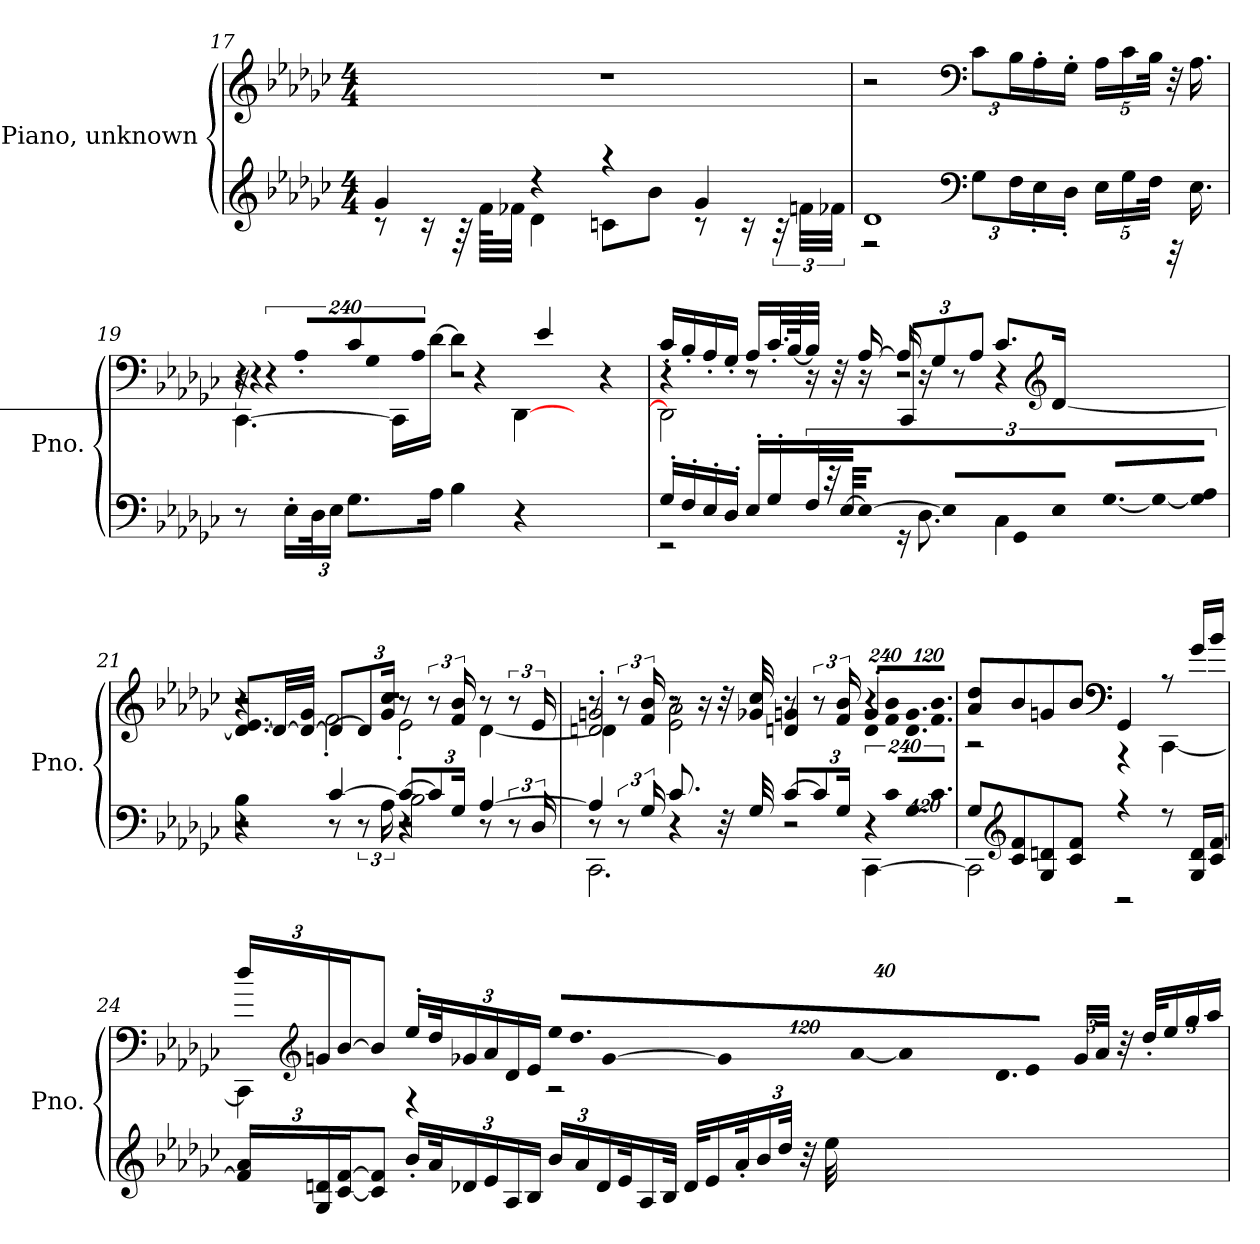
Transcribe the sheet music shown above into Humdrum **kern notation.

**kern	**kern
*part1	*part1
*staff2	*staff1
*I"Piano, unknown	*
*I'Pno.	*
!!LO:PB:g=z
*clefG2	*clefG2
*k[b-e-a-d-g-c-]	*k[b-e-a-d-g-c-]
*M4/4	*M4/4
=17	=17
*^	*
4g-/	8r	1r
.	16r	.
.	64r	.
.	64f\KLLL	.
.	32f-X\JJJ	.
4r	4d-\	.
4r	8cn\L	.
.	8b-\J	.
4g-/	8r	.
.	16r	.
.	48r	.
.	48fn\LLL	.
.	48f-X\JJJ	.
=18	=18	=18
1d-	2r	2r
*clefF4	*	*clefF4
*	*Xbrackettup	*Xbrackettup
.	12G-\L	12c-\L
.	24F\L	24B-\L
.	16E-'\	16A-'\
.	16D-'\JJ	16G-'\JJ
.	20E-\LL	20A-\LL
.	20G-\	20c-\
.	40F\JJk	40B-\JJk
.	32r	32r
.	16.E-\	16.A-\
*v	*v	*
=19	=19
*	*^
*	*	*brackettup
*^	*	*
!	!	!	!LO:N:vis=32
*v	*v	*	*^
8r	4r	640%23r	[4.CC-\
!	!	!LO:N:vis=32	!
.	.	640%23r	.
!	!	!LO:N:vis=16	!
.	.	1920%137r	.
16E-'\LL	.	.	.
!	!	!LO:N:vis=32	!
.	.	640%23A-'/LLL	.
!	!	!LO:N:vis=32	!
.	.	640%23G-/	.
48D-\K	.	.	.
24E-\JJ	.	.	.
!	!	!LO:N:vis=32	!
.	.	640%23A-/JJJ	.
8.G-\L	4c-/	.	.
.	.	4r	.
.	.	.	16CC-\LL]
16A-\Jk	.	.	[16d-\JJ
4B-\	2r	.	4d-\]
.	.	4e-/	.
4r	.	.	[4DD-\
.	.	4r	.
960ryy	960ryy	.	960ryy
!!LO:LB:g=z	!!	!!
=20	=20	=20	=20
*^	*	*	*
16G-'/LL	2r	4r	16c-'/LL	2DD-\]
16F'/	.	.	16B-'/	.
16E-'/	.	.	16A-'/	.
16D-'/JJ	.	.	16G-'/JJ	.
16E-'/LL	.	8r	16A-'/LL	.
16G-'/	.	.	32.c-'/L	.
.	.	.	[64B-/K	.
*brackettup	*	*	*	*
48F/JJk	.	16r	32B-/JJJ]	.
48r	.	.	.	.
.	.	.	32r	.
[48E-/KLL	.	.	.	.
16E-/JJ_	.	[16A-/	16r	.
*	*	*	*Xbrackettup	*
16E-/KL]	16r	16A-/]	12CC-/L	2r
8GG-/	8.D-\	16r	.	.
.	.	.	12G-/	.
.	.	8r	.	.
.	.	.	12A-/J	.
16E-/Jk	.	.	.	.
[8.G-/L	4C-\	4r	8.c-/L	.
*	*	*clefG2	*	*
32G-/LL_	.	.	[16d-/Jk	.
32G-/] 32A-/JJJ	.	.	.	.
=21	=21	=21	=21	=21
*^	*^	*	*	*^
4r	2r	2r	4B-\	1r	2r	8.d-/_ 8.e-/L	4r
.	.	.	.	.	.	32d-/LL_	.
.	.	.	.	.	.	32d-/_ 32g-/JJJ	.
[4c-/	.	.	8r	.	.	8d-/L_	2f'\
.	.	.	12r	.	.	12d-/]	.
.	.	.	24A-\	.	.	24g-/ 24cc-/Jk	.
8c-/L_	2B-\	4r	2r	.	2e-'\	8r	.
*Xbrackettup	*	*	*	*	*	*brackettup	*
12c-/]	.	.	.	.	.	12r	.
24G-/Jk	.	.	.	.	.	24f/ 24b-/	.
8r	.	[4A-/	.	.	.	8r	[4d-\
*brackettup	*	*	*	*	*	*	*
12r	.	.	.	.	.	12r	.
24D-/	.	.	.	.	.	24e-/	.
*	*	*v	*v	*	*	*	*
*	*	*	*	*	*v	*v
!!LO:LB:g=z
=22	=22	=22	=22	=22	=22
8r	4A-/]	2.CC-\	2dn/' 2gn/'	8r	4d-\]
12r	.	.	.	12r	.
24G-/	.	.	.	24f/ 24b-/	.
8.c-/	4r	.	.	8r	2e-\' 2a-\'
.	.	.	.	16r	.
32r	.	.	.	32r	.
32G-/	.	.	.	32g-X/ 32cc-/	.
[8c-/L	2r	.	4dn/ 4gn/	8r	.
*Xbrackettup	*	*	*	*	*
12c-/]	.	.	.	12r	.
24G-/Jk	.	.	.	24f/ 24b-/	.
*brackettup	*	*	*	*	*
!LO:N:vis=16	!	!	!	!	!
*	*	*	*	*Xbrackettup	*
!	!	!	!	!LO:N:vis=16	!
1920%137r	.	[4CC-\	4g'/	1920%137d/LL	4r
!LO:N:vis=16	!	!	!	!LO:N:vis=16	!
1920%137c-/LL	.	.	.	1920%137f/ 1920%137b-/	.
!LO:N:vis=32.	!	!	!	!LO:N:vis=32.	!
1920%103G-/L	.	.	.	1920%103d/ 1920%103g/L	.
!LO:N:vis=32.	!	!	!	!LO:N:vis=32.	!
1920%103c-/JJJ	.	.	.	1920%103f/ 1920%103b-/JJJ	.
*	*v	*v	*	*	*
*	*	*	*v	*v
=23	=23	=23	=23
8G-/L	2CC-\]	8a-/ 8dd-/L	2r
*clefG2	*	*	*
8c-/ 8f/	.	8b-/	.
8G-/ 8dn/	.	8gn/	.
8c-/ 8f/J	.	8b-/J	.
*	*	*clefF4	*
4r	2r	4GG-/	4r
8r	.	8r	[4CC-\
16G-/ 16d/LL	.	16g/LL	.
16c-/ [16f/JJ	.	16b-/JJ	.
*v	*v	*	*
!!LO:LB:g=z	!!
=24	=24	=24
*Xbrackettup	*	*
24f/] 24a-/LL	24dd-/LL	4CC-\]
*	*clefG2	*
24G-/ 24dn/	24gn/	.
[24c-/ [24f/J	[24b-/J	.
8c-/] 8f/]J	8b-/J]	.
16b-'/LL	16ee-'/LL	4r
48a-/K	48dd-/K	.
24d-X/	24g-X/	.
24e-/	24a-/	.
24A-/	24d-/	.
24B-/JJ	24e-/JJ	.
!	!LO:N:vis=32	!
24b-/LL	640%23ee-/LLL	2r
!	!LO:N:vis=32.	!
.	1920%103dd-/	.
24a-/	.	.
24d-/	.	.
!	!LO:N:vis=64	!
.	[960%17g-/L	.
!	!LO:N:vis=64	!
.	960%17g-/]	.
!	!LO:N:vis=64	!
32e-/K	[960%17a-/	.
!	!LO:N:vis=64	!
.	960%17a-/J]	.
16A-/	.	.
.	1920ryy	.
!	!LO:N:vis=32.	!
.	1920%103d-/	.
!	!LO:N:vis=32	!
.	640%23e-/JJJ	.
32B-/JJk	.	.
32d-/KLL	.	.
.	24g-/LL	.
16e-/	.	.
.	48a-/JJk	.
.	32r	.
32a-'/K	.	.
.	32dd-'/KLL	.
24b-/	.	.
.	24ee-/	.
48dd-/JJk	.	.
.	24gg-/	.
32r	.	.
.	24aa-/JJ	.
32ee-\	.	.
1920ryy	.	1920ryy
*	*v	*v
=	=
*-	*-
